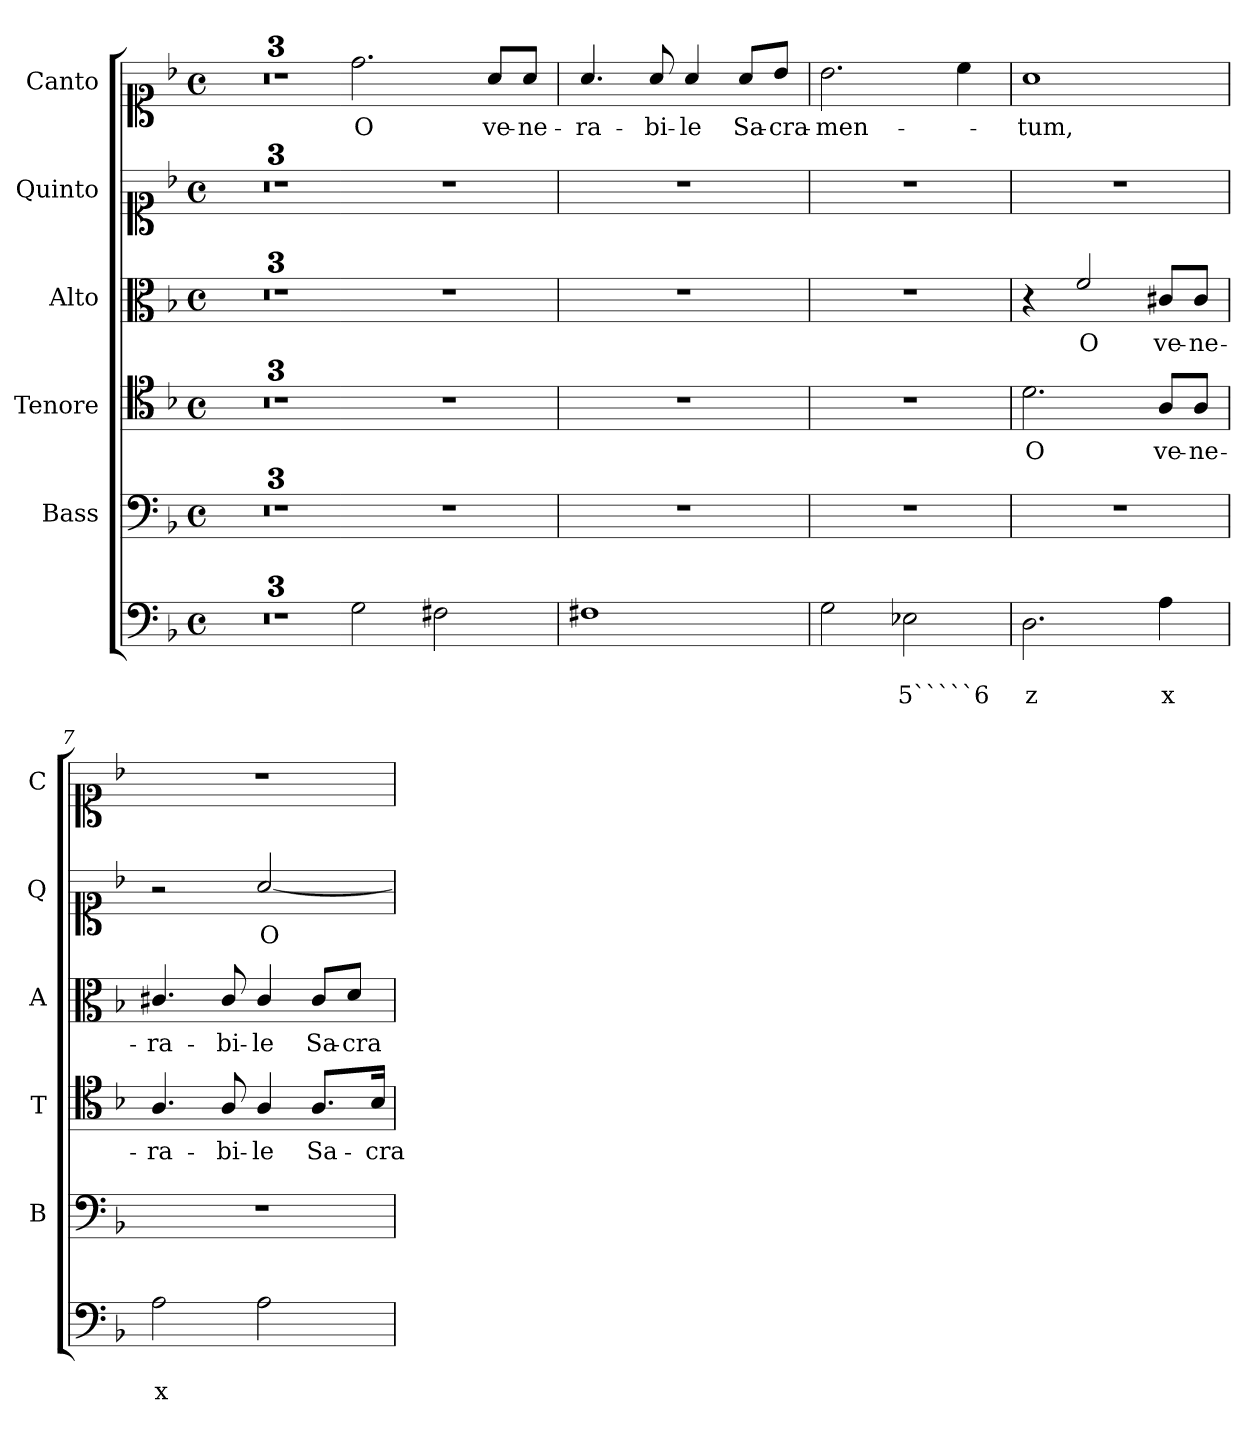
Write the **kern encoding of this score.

**kern	**text	**text	**kern	**kern	**text	**kern	**text	**kern	**text	**kern	**text
*part6	*part6	*part6	*part5	*part4	*part4	*part3	*part3	*part2	*part2	*part1	*part1
*staff6	*staff6	*staff6	*staff5	*staff4	*staff4	*staff3	*staff3	*staff2	*staff2	*staff1	*staff1
*	*	*	*I"Bass	*I"Tenore	*	*I"Alto	*	*I"Quinto	*	*I"Canto	*
*	*	*	*I'B	*I'T	*	*I'A	*	*I'Q	*	*I'C	*
*clefF4	*	*	*clefF4	*clefC4	*	*clefC3	*	*clefC1	*	*clefC1	*
*k[b-]	*	*	*k[b-]	*k[b-]	*	*k[b-]	*	*k[b-]	*	*k[b-]	*
*F:	*	*	*F:	*F:	*	*F:	*	*F:	*	*F:	*
*M4/4	*	*	*M4/4	*M4/4	*	*M4/4	*	*M4/4	*	*M4/4	*
*met(c)	*	*	*met(c)	*met(c)	*	*met(c)	*	*met(c)	*	*met(c)	*
=1	=1	=1	=1	=1	=1	=1	=1	=1	=1	=1	=1
1ryy	.	.	1ryy	1ryy	.	1ryy	.	1ryy	.	1ryy	.
=2	=2	=2	=2	=2	=2	=2	=2	=2	=2	=2	=2
1r	.	.	1r	1r	.	1r	.	1r	.	1r	.
=3	=3	=3	=3	=3	=3	=3	=3	=3	=3	=3	=3
*	*	*	*	*clefGv2	*	*clefG2	*	*clefG2	*	*clefG2	*
1ryy	.	.	1ryy	1ryy	.	1ryy	.	1ryy	.	1ryy	.
=3X1-	=3X1-	=3X1-	=3X1-	=3X1-	=3X1-	=3X1-	=3X1-	=3X1-	=3X1-	=3X1-	=3X1-
!	!	!	!	!	!	!	!	!	!	!	!LO:LY:b
2G\	.	.	1r	1r	.	1r	.	1r	.	2.dd\	O
2F#X\	.	.	.	.	.	.	.	.	.	.	.
!	!	!	!	!	!	!	!	!	!	!	!LO:LY:b
.	.	.	.	.	.	.	.	.	.	8a/L	ve-
!	!	!	!	!	!	!	!	!	!	!	!LO:LY:b
.	.	.	.	.	.	.	.	.	.	8a/J	-ne-
=4	=4	=4	=4	=4	=4	=4	=4	=4	=4	=4	=4
!	!	!	!	!	!	!	!	!	!	!	!LO:LY:b
1F#X	.	.	1r	1r	.	1r	.	1r	.	4.a/	-ra-
!	!	!	!	!	!	!	!	!	!	!	!LO:LY:b
.	.	.	.	.	.	.	.	.	.	8a/	-bi-
!	!	!	!	!	!	!	!	!	!	!	!LO:LY:b
.	.	.	.	.	.	.	.	.	.	4a/	-le
!	!	!	!	!	!	!	!	!	!	!	!LO:LY:b
.	.	.	.	.	.	.	.	.	.	8a/L	Sa-
!	!	!	!	!	!	!	!	!	!	!	!LO:LY:b
.	.	.	.	.	.	.	.	.	.	8b-/J	-cra-
=5	=5	=5	=5	=5	=5	=5	=5	=5	=5	=5	=5
!	!	!	!	!	!	!	!	!	!	!	!LO:LY:b
2G\	.	.	1r	1r	.	1r	.	1r	.	2.b-\	-men-
!	!	!LO:LY:b	!	!	!	!	!	!	!	!	!
2E-X\	.	5`````6	.	.	.	.	.	.	.	.	.
.	.	.	.	.	.	.	.	.	.	4cc\	.
=6	=6	=6	=6	=6	=6	=6	=6	=6	=6	=6	=6
!	!	!LO:LY:b	!	!	!LO:LY:b	!	!	!	!	!	!LO:LY:b
2.D\	.	z	1r	2.d\	O	4r	.	1r	.	1a	-tum,
!	!	!	!	!	!	!	!LO:LY:b	!	!	!	!
.	.	.	.	.	.	2f/	O	.	.	.	.
!	!	!LO:LY:b	!	!	!LO:LY:b	!	!LO:LY:b	!	!	!	!
4A\	.	x	.	8A/L	ve-	8c#X/L	ve-	.	.	.	.
!	!	!	!	!	!LO:LY:b	!	!LO:LY:b	!	!	!	!
.	.	.	.	8A/J	-ne-	8c#/J	-ne-	.	.	.	.
!!LO:PB:g=z
=7	=7	=7	=7	=7	=7	=7	=7	=7	=7	=7	=7
!	!	!LO:LY:b	!	!	!LO:LY:b	!	!LO:LY:b	!	!	!	!
2A\	.	x	1r	4.A/	-ra-	4.c#X/	-ra-	2r	.	1r	.
!	!	!	!	!	!LO:LY:b	!	!LO:LY:b	!	!	!	!
.	.	.	.	8A/	-bi-	8c#/	-bi-	.	.	.	.
!	!	!	!	!	!LO:LY:b	!	!LO:LY:b	!	!LO:LY:b	!	!
2A\	.	.	.	4A/	-le	4c#/	-le	[2a/	O	.	.
!	!	!	!	!	!LO:LY:b	!	!LO:LY:b	!	!	!	!
.	.	.	.	8.A/L	Sa-	8c#/L	Sa-	.	.	.	.
!	!	!	!	!	!	!	!LO:LY:b	!	!	!	!
.	.	.	.	.	.	8d/J	-cra-	.	.	.	.
!	!	!	!	!	!LO:LY:b	!	!	!	!	!	!
.	.	.	.	16B-/Jk	-cra-	.	.	.	.	.	.
=	=	=	=	=	=	=	=	=	=	=	=
*-	*-	*-	*-	*-	*-	*-	*-	*-	*-	*-	*-
